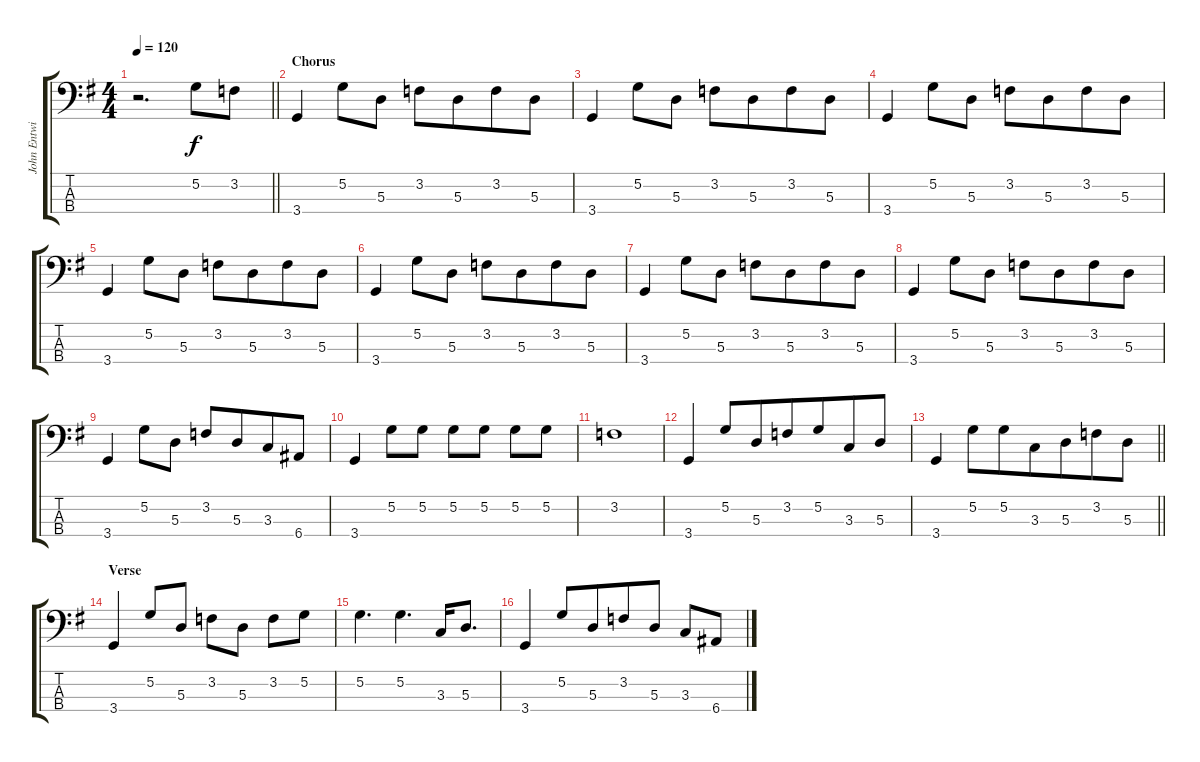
\track ("John Entwistle" "John Entwi") {instrument electricbassfinger}
\staff {score tabs}
\tuning (G2 D2 A1 E1) {hide}
\ts (4 4)
\tempo 120
\clef f4
\barLineRight lightlight
\ks g
r.2{d dy f beam merge} 5.2.8 3.2.8 |
\section ("" "Chorus")
3.4.4 5.2.8{beam merge} 5.3.8 3.2.8 5.3.8{beam merge} 3.2.8 5.3.8 |
3.4.4 5.2.8{beam merge} 5.3.8 3.2.8 5.3.8{beam merge} 3.2.8 5.3.8 |
3.4.4 5.2.8{beam merge} 5.3.8 3.2.8 5.3.8{beam merge} 3.2.8 5.3.8 |
3.4.4 5.2.8{beam merge} 5.3.8 3.2.8 5.3.8{beam merge} 3.2.8 5.3.8 |
3.4.4 5.2.8{beam merge} 5.3.8 3.2.8 5.3.8{beam merge} 3.2.8 5.3.8 |
3.4.4 5.2.8{beam merge} 5.3.8 3.2.8 5.3.8{beam merge} 3.2.8 5.3.8 |
3.4.4 5.2.8{beam merge} 5.3.8 3.2.8 5.3.8{beam merge} 3.2.8 5.3.8 |
3.4.4 5.2.8{beam merge} 5.3.8 3.2.8 5.3.8{beam merge} 3.3.8 6.4.8 |
3.4.4 5.2.8{beam merge} 5.2.8 5.2.8 5.2.8 5.2.8 5.2.8 |
3.2.1 |
3.4.4{beam merge} 5.2.8 5.3.8{beam merge} 3.2.8{beam merge} 5.2.8{beam merge} 3.3.8 5.3.8 |
\barLineRight lightlight
3.4.4 5.2.8 5.2.8{beam merge} 3.3.8 5.3.8{beam merge} 3.2.8{beam merge} 5.3.8 |
\section ("" "Verse")
3.4.4{beam merge} 5.2.8 5.3.8 3.2.8{beam merge} 5.3.8 3.2.8 5.2.8 |
5.2.4{d} 5.2.4{d} 3.3.16{beam merge} 5.3.8{d} |
3.4.4{beam merge} 5.2.8 5.3.8{beam merge} 3.2.8 5.3.8 3.3.8 6.4.8
